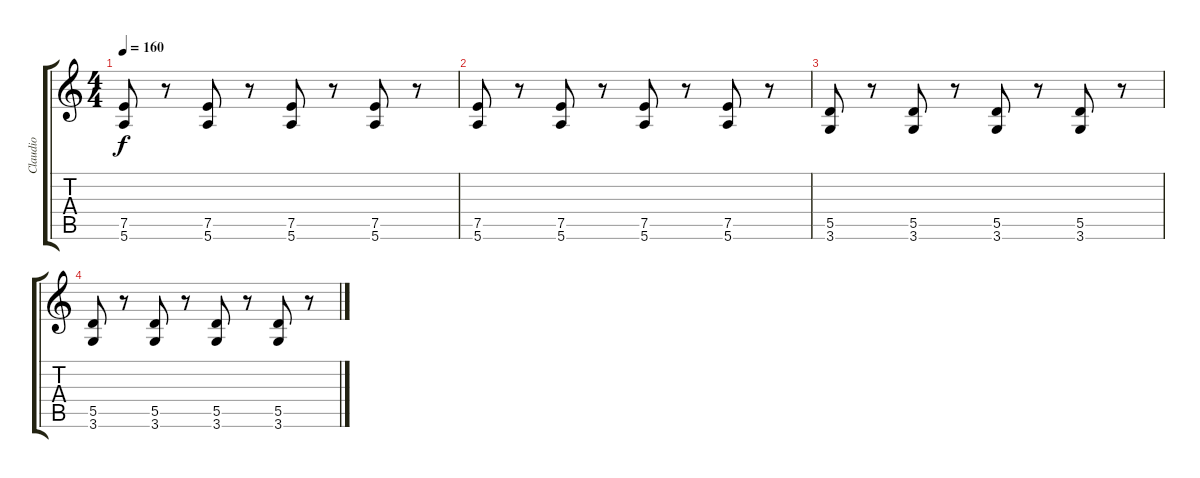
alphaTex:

\track ("Claudio" "Claudio") {instrument distortionguitar}
\staff {score tabs}
\tuning (E4 B3 G3 D3 A2 E2) {hide}
\ts (4 4)
\tempo 160
\clef g2
\ks c
(7.5 5.6).8{dy f volume 0} r.8 (7.5 5.6).8 r.8 (7.5 5.6).8 r.8 (7.5 5.6).8 r.8 |
(7.5 5.6).8 r.8 (7.5 5.6).8 r.8 (7.5 5.6).8 r.8 (7.5 5.6).8 r.8 |
(5.5 3.6).8 r.8 (5.5 3.6).8 r.8 (5.5 3.6).8 r.8 (5.5 3.6).8 r.8 |
(5.5 3.6).8 r.8 (5.5 3.6).8 r.8 (5.5 3.6).8 r.8 (5.5 3.6).8 r.8
